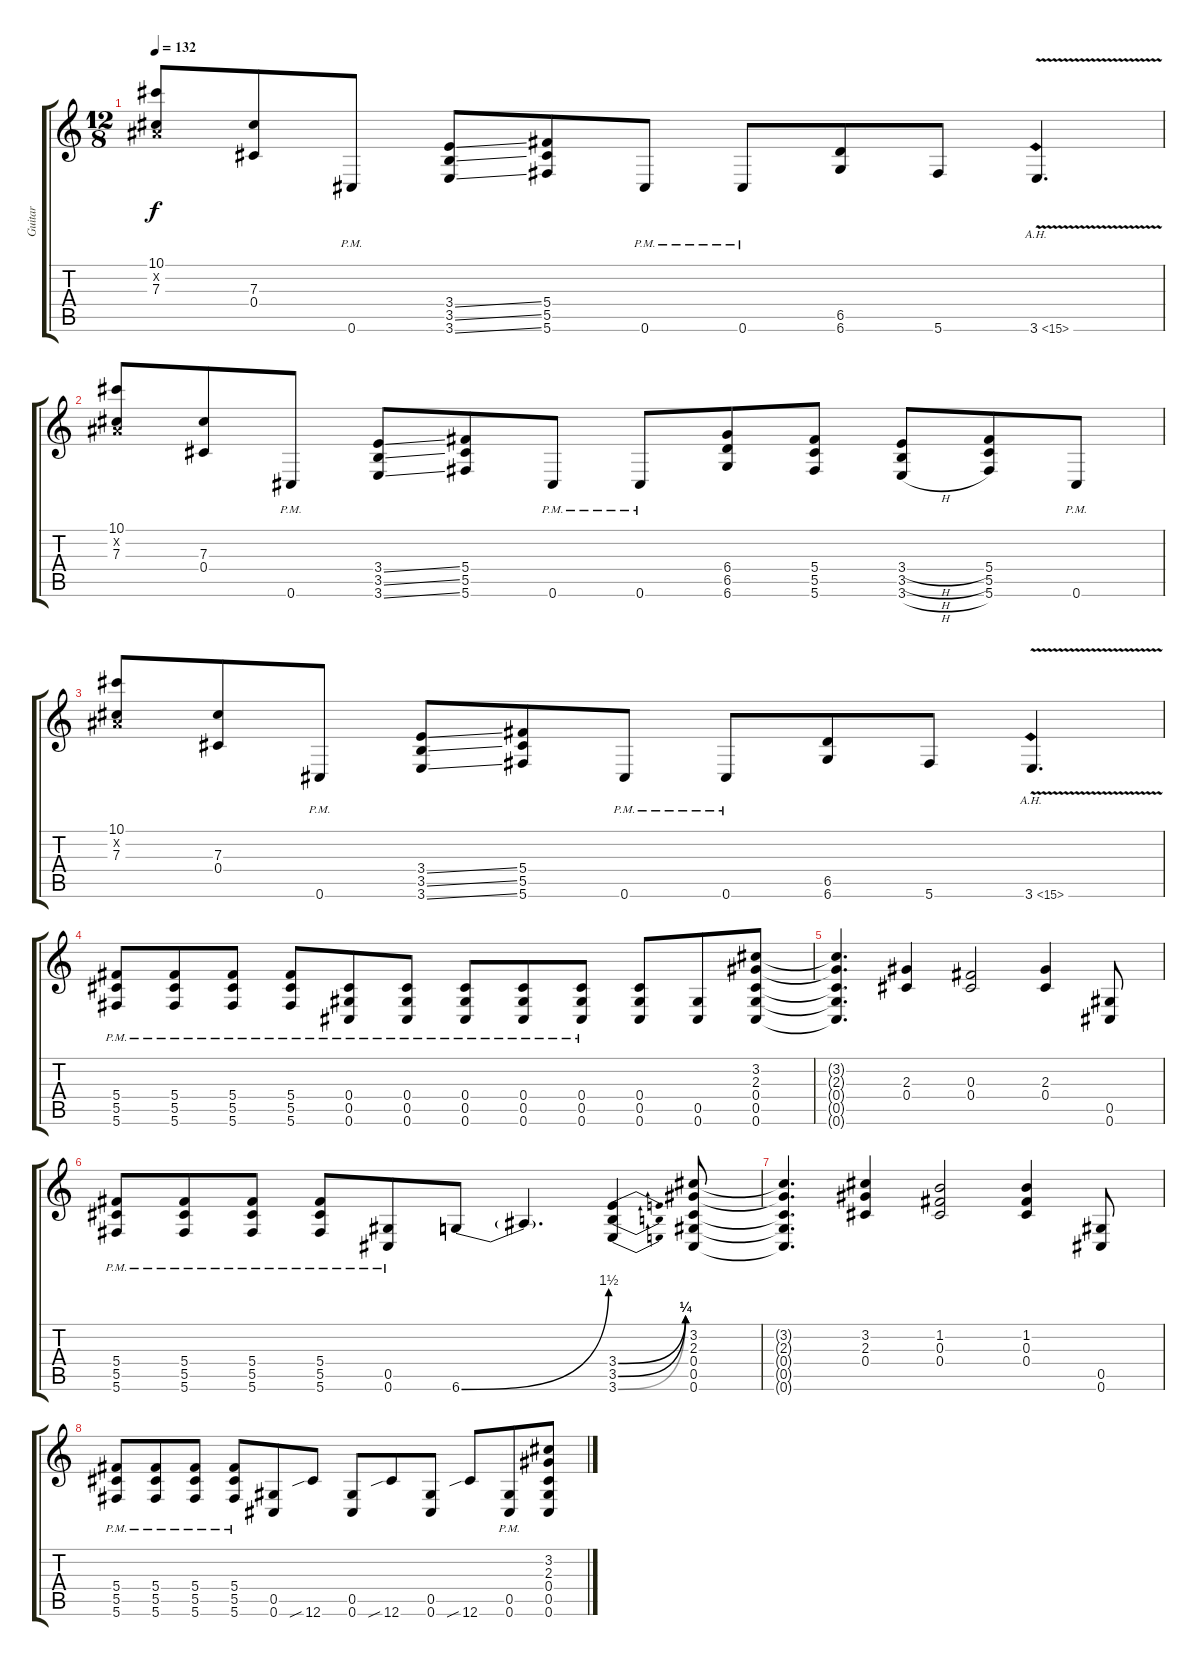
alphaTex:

\track ("Guitar" "Guitar") {instrument distortionguitar}
\staff {score tabs}
\tuning (Eb4 Bb3 Gb3 Db3 Ab2 Db2) {hide}
\ts (12 8)
\tempo 132
\clef g2
\ks c
(10.1 0.2{x} 7.3).8{dy f} (7.3 0.4).8 0.6{pm}.8 (3.4{ss} 3.5{ss} 3.6{ss}).8 (5.4 5.5 5.6).8 0.6{pm}.8 0.6{pm}.8 (6.5 6.6).8 5.6.8 3.6{ah 12 v}.4{d} |
(10.1 0.2{x} 7.3).8 (7.3 0.4).8 0.6{pm}.8 (3.4{ss} 3.5{ss} 3.6{ss}).8 (5.4 5.5 5.6).8 0.6{pm}.8 0.6{pm}.8 (6.4 6.5 6.6).8 (5.4 5.5 5.6).8 (3.4{h} 3.5{h} 3.6{h}).8 (5.4 5.5 5.6).8 0.6{pm}.8 |
(10.1 0.2{x} 7.3).8 (7.3 0.4).8 0.6{pm}.8 (3.4{ss} 3.5{ss} 3.6{ss}).8 (5.4 5.5 5.6).8 0.6{pm}.8 0.6{pm}.8 (6.5 6.6).8 5.6.8 3.6{ah 12 v}.4{d} |
(5.4 5.5 5.6{pm}).8 (5.4 5.5 5.6{pm}).8 (5.4 5.5 5.6{pm}).8 (5.4 5.5 5.6{pm}).8 (0.4 0.5 0.6{pm}).8 (0.4 0.5 0.6{pm}).8 (0.4 0.5 0.6{pm}).8 (0.4 0.5 0.6{pm}).8 (0.4 0.5 0.6{pm}).8 (0.4 0.5 0.6).8 (0.5 0.6).8 (3.2 2.3 0.4 0.5 0.6).8 |
(3.2{t} 2.3{t} 0.4{t} 0.5{t} 0.6{t}).4{d} (2.3 0.4).4 (0.3 0.4).2 (2.3 0.4).4 (0.5 0.6).8 |
(5.4 5.5 5.6{pm}).8 (5.4 5.5 5.6{pm}).8 (5.4 5.5 5.6{pm}).8 (5.4 5.5 5.6{pm}).8 (0.5 0.6{pm}).8 6.6{be (bend 0 0 60 6)}.8 6.6{t}.4{d} (3.4{be (bend 0 0 60 1)} 3.5{be (bend 0 0 60 1)} 3.6{be (bend 0 0 60 1)}).4 (3.2 2.3 0.4 0.5 0.6).8 |
(3.2{t} 2.3{t} 0.4{t} 0.5{t} 0.6{t}).4{d} (3.2 2.3 0.4).4 (1.2 0.3 0.4).2 (1.2 0.3 0.4).4 (0.5 0.6).8 |
(5.4 5.5 5.6{pm}).8 (5.4 5.5 5.6{pm}).8 (5.4 5.5 5.6{pm}).8 (5.4 5.5 5.6{pm}).8 (0.5 0.6).8 12.6{sib}.8 (0.5 0.6).8 12.6{sib}.8 (0.5 0.6).8 12.6{sib}.8 (0.5 0.6{pm}).8 (3.2 2.3 0.4 0.5 0.6).8
